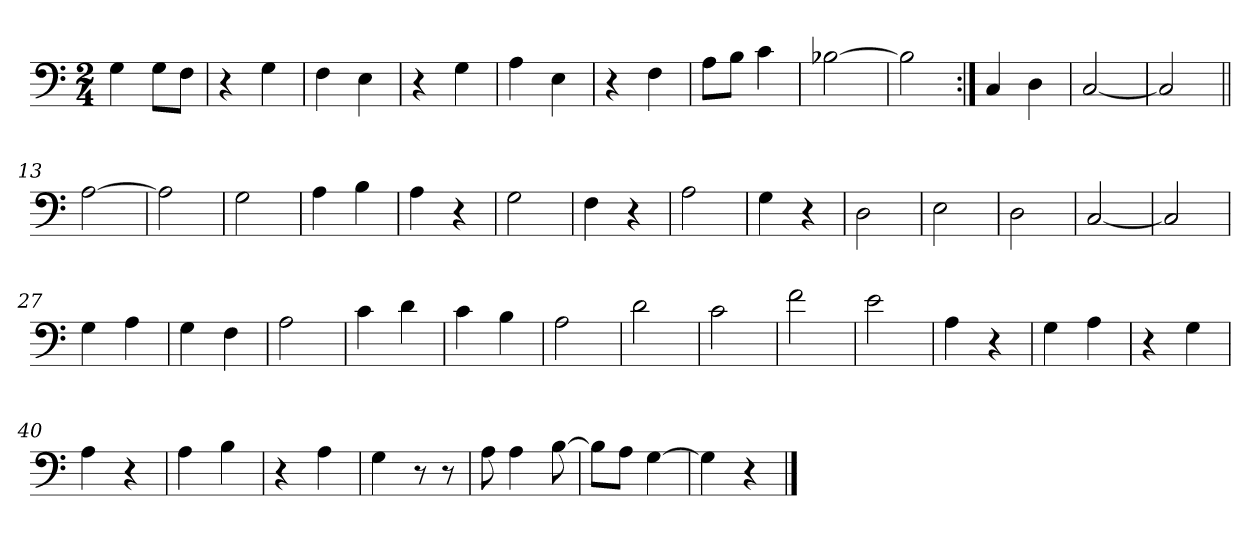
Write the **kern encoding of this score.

**kern
*part1
*staff1
*clefF4
*k[]
*C:
*M2/4
=1
4G\
8G\L
8F\J
=2
4r
4G\
=3
4F\
4E\
=4
4r
4G\
=5
4A\
4E\
=6
4r
4F\
=7
8A\L
8B\J
4c\
=8
[2B-i\
=9
2B-\]
!!LO:LB:g=z
=10:|!
4C/
4D\
=11
[2C/
=12
2C/]
=13||
[2A\
=14
2A\]
=15
2G\
=16
4A\
4B\
=17
4A\
4r
=18
2G\
=19
4F\
4r
=20
2A\
=21
4G\
4r
!!LO:LB:g=z
=22
2D\
=23
2E\
=24
2D\
=25
[2C/
=26
2C/]
=27
4G\
4A\
=28
4G\
4F\
=29
2A\
=30
4c\
4d\
=31
4c\
4B\
=32
2A\
=33
2d\
=34
2c\
!!LO:LB:g=z
=35
2f\
=36
2e\
=37
4A\
4r
=38
4G\
4A\
=39
4r
4G\
=40
4A\
4r
=41
4A\
4B\
=42
4r
4A\
=43
4G\
8r
8r
=44
8A\
4A\
[8B\
=45
8B\L]
8A\J
[4G\
=46
4G\]
4r
==
*-
